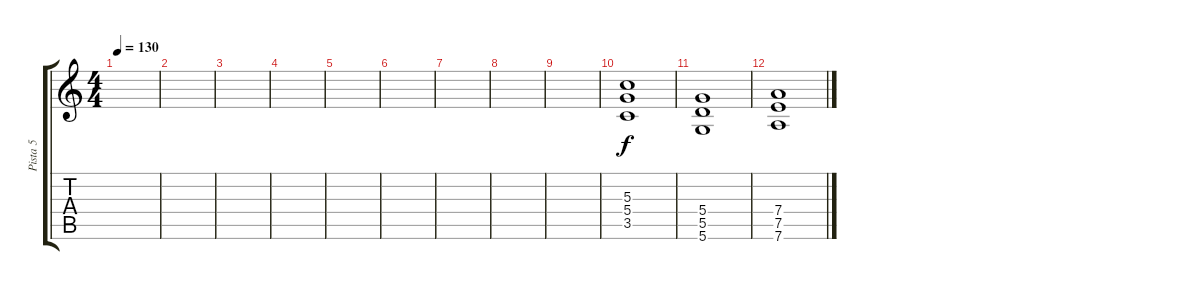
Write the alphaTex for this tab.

\track ("Pista 5" "Pista 5") {instrument distortionguitar}
\staff {score tabs}
\tuning (E4 B3 G3 D3 A2 D2) {hide}
\ts (4 4)
\tempo 130
\clef g2
\ks c
|
|
|
|
|
|
|
|
|
(5.3 5.4 3.5).1 |
(5.4 5.5 5.6).1 |
(7.4 7.5 7.6).1
